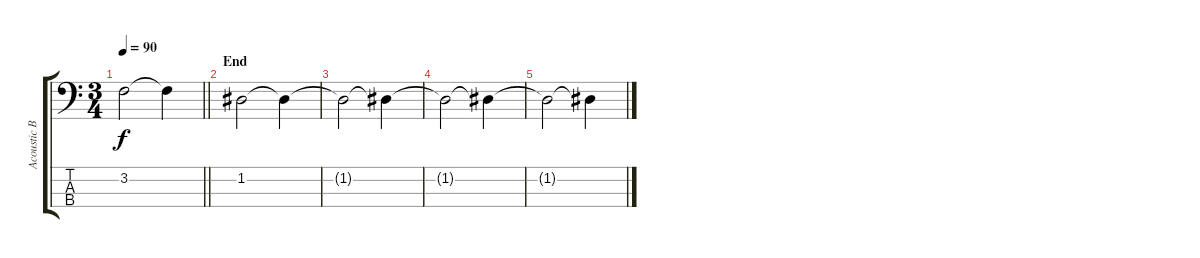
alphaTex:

\track ("Acoustic Bass -  Ken Wild" "Acoustic B") {instrument acousticbass}
\staff {score tabs}
\tuning (G2 D2 A1 E1) {hide}
\ts (3 4)
\tempo 90
\clef f4
\barLineRight lightlight
\ks c
3.2.2{dy f} 3.2{t}.4 |
\section ("" "End")
1.2.2 1.2{t}.4 |
1.2{t}.2 1.2{t}.4 |
1.2{t}.2 1.2{t}.4 |
1.2{t}.2 1.2{t}.4
